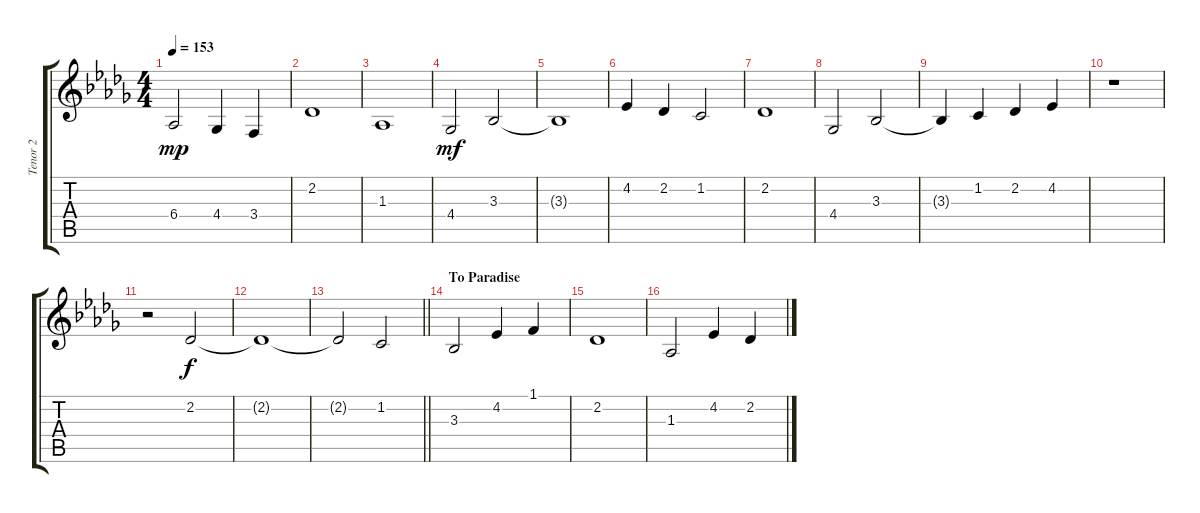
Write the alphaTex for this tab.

\track ("Tenor 2" "Tenor 2") {instrument choiraahs}
\staff {score tabs}
\tuning (E4 B3 G3 D3 A2 E2) {hide}
\ts (4 4)
\tempo 153
\clef g2
\ks bbminor
6.4.2{dy mp} 4.4.4 3.4.4 |
2.2.1 |
1.3.1 |
4.4.2{dy mf} 3.3.2 |
3.3{t}.1 |
4.2.4 2.2.4 1.2.2 |
2.2.1 |
4.4.2 3.3.2 |
3.3{t}.4 1.2.4 2.2.4 4.2.4 |
r.1 |
r.2 2.2.2{dy f} |
2.2{t}.1 |
\barLineRight lightlight
2.2{t}.2 1.2.2 |
\section ("" "To Paradise")
3.3.2 4.2.4 1.1.4 |
2.2.1 |
1.3.2 4.2.4 2.2.4
